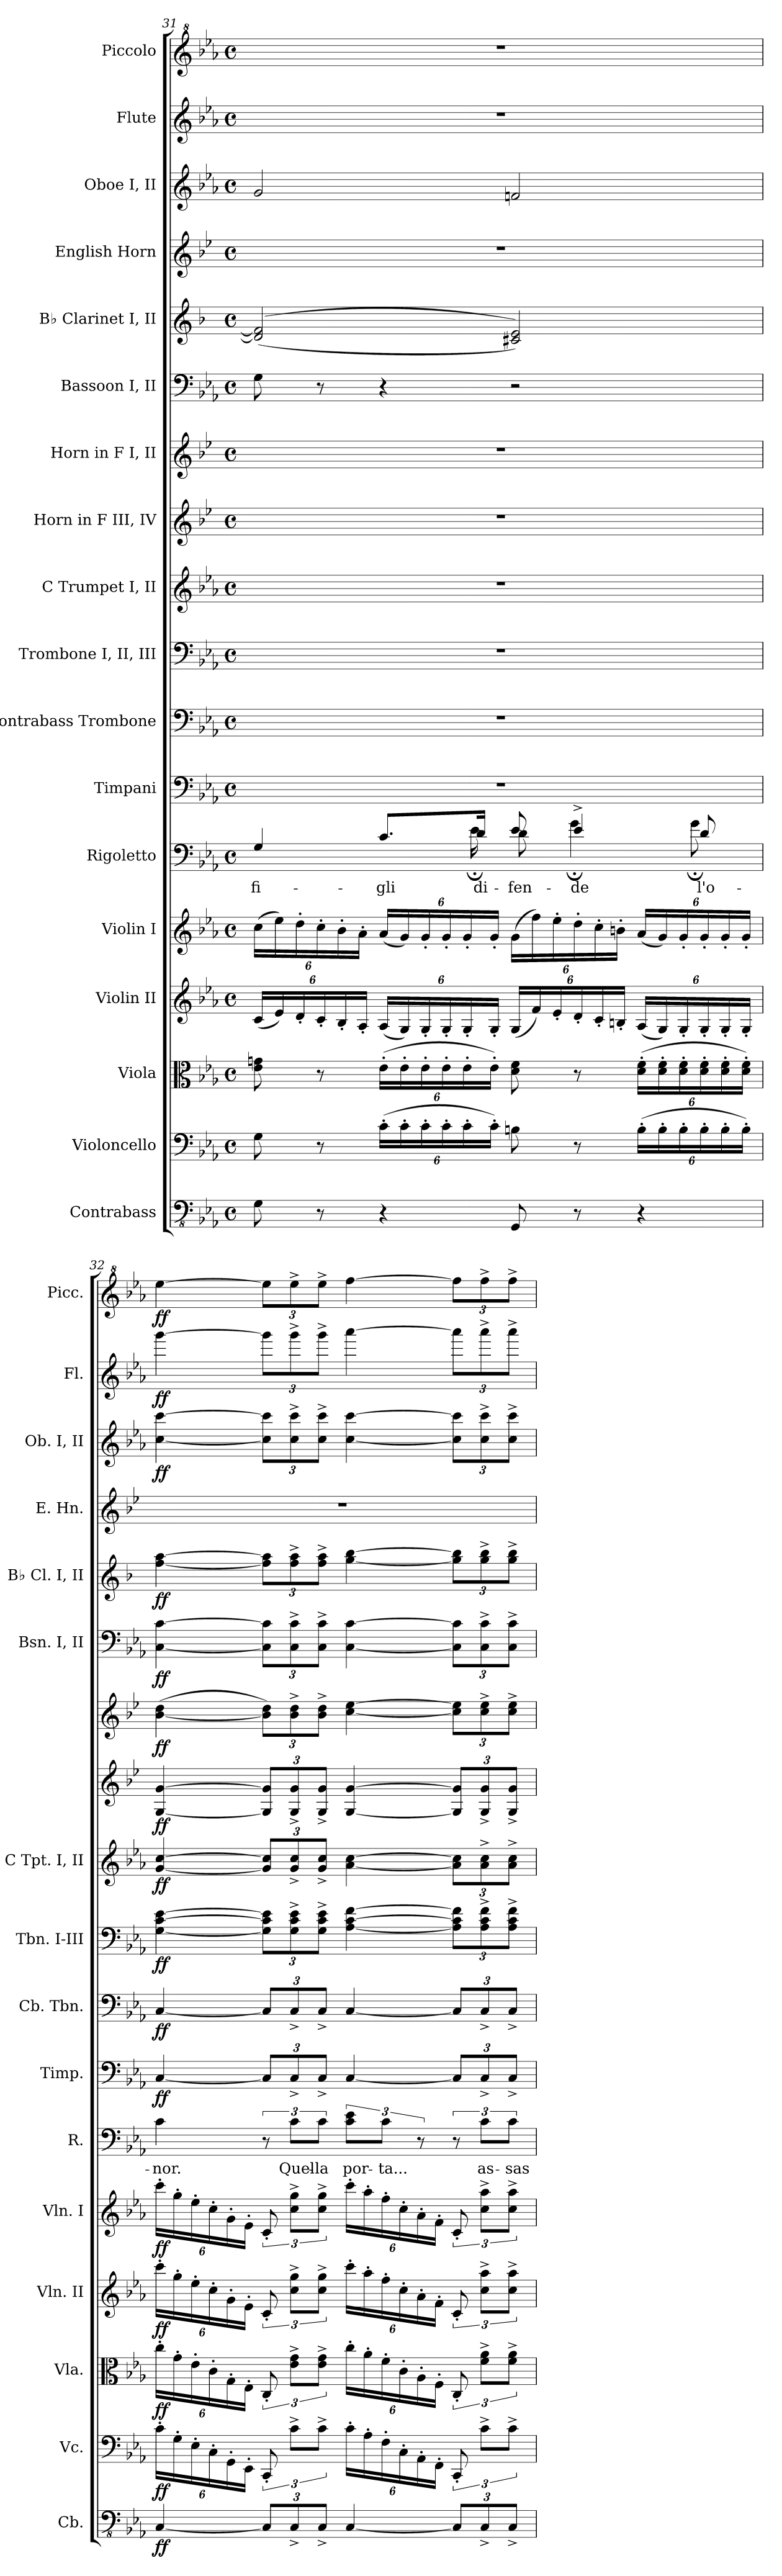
**kern	**dynam	**kern	**dynam	**kern	**dynam	**kern	**dynam	**kern	**dynam	**kern	**text	**kern	**dynam	**kern	**dynam	**kern	**dynam	**kern	**dynam	**kern	**dynam	**kern	**dynam	**kern	**dynam	**kern	**dynam	**kern	**kern	**dynam	**kern	**dynam	**kern	**dynam
*part18	*part18	*part17	*part17	*part16	*part16	*part15	*part15	*part14	*part14	*part13	*part13	*part12	*part12	*part11	*part11	*part10	*part10	*part9	*part9	*part8	*part8	*part7	*part7	*part6	*part6	*part5	*part5	*part4	*part3	*part3	*part2	*part2	*part1	*part1
*staff18	*staff18	*staff17	*staff17	*staff16	*staff16	*staff15	*staff15	*staff14	*staff14	*staff13	*staff13	*staff12	*staff12	*staff11	*staff11	*staff10	*staff10	*staff9	*staff9	*staff8	*staff8	*staff7	*staff7	*staff6	*staff6	*staff5	*staff5	*staff4	*staff3	*staff3	*staff2	*staff2	*staff1	*staff1
*I"Contrabass	*	*I"Violoncello	*	*I"Viola	*	*I"Violin II	*	*I"Violin I	*	*I"Rigoletto	*	*I"Timpani	*	*I"Contrabass  Trombone	*	*I"Trombone I, II, III	*	*I"C Trumpet I, II	*	*I"Horn in F III, IV	*	*I"Horn in F I, II	*	*I"Bassoon I, II	*	*I"B♭ Clarinet I, II	*	*I"English Horn	*I"Oboe I, II	*	*I"Flute	*	*I"Piccolo	*
*I'Cb.	*	*I'Vc.	*	*I'Vla.	*	*I'Vln. II	*	*I'Vln. I	*	*I'R.	*	*I'Timp.	*	*I'Cb.  Tbn.	*	*I'Tbn. I-III	*	*I'C Tpt. I, II	*	*	*	*	*	*I'Bsn. I, II	*	*I'B♭ Cl. I, II	*	*I'E. Hn.	*I'Ob. I, II	*	*I'Fl.	*	*I'Picc.	*
!!LO:PB:g=z
*clefFv4	*	*clefF4	*	*clefC3	*	*clefG2	*	*clefG2	*	*clefF4	*	*clefF4	*	*clefF4	*	*clefF4	*	*clefG2	*	*clefG2	*	*clefG2	*	*clefF4	*	*clefG2	*	*clefG2	*clefG2	*	*clefG2	*	*clefG^2	*
*	*	*	*	*	*	*	*	*	*	*	*	*	*	*	*	*	*	*	*	*ITrd4c7	*	*ITrd4c7	*	*	*	*ITrd1c2	*	*ITrd4c7	*	*	*	*	*ITrd-7c-12	*
*k[b-e-a-]	*	*k[b-e-a-]	*	*k[b-e-a-]	*	*k[b-e-a-]	*	*k[b-e-a-]	*	*k[b-e-a-]	*	*k[b-e-a-]	*	*k[b-e-a-]	*	*k[b-e-a-]	*	*k[b-e-a-]	*	*k[b-e-a-]	*	*k[b-e-a-]	*	*k[b-e-a-]	*	*k[b-e-a-]	*	*k[b-e-a-]	*k[b-e-a-]	*	*k[b-e-a-]	*	*k[b-e-a-]	*
*M4/4	*	*M4/4	*	*M4/4	*	*M4/4	*	*M4/4	*	*M4/4	*	*M4/4	*	*M4/4	*	*M4/4	*	*M4/4	*	*M4/4	*	*M4/4	*	*M4/4	*	*M4/4	*	*M4/4	*M4/4	*	*M4/4	*	*M4/4	*
*met(c)	*	*met(c)	*	*met(c)	*	*met(c)	*	*met(c)	*	*met(c)	*	*met(c)	*	*met(c)	*	*met(c)	*	*met(c)	*	*met(c)	*	*met(c)	*	*met(c)	*	*met(c)	*	*met(c)	*met(c)	*	*met(c)	*	*met(c)	*
*	*	*	*	*	*	*Xbrackettup	*	*Xbrackettup	*	*	*	*	*	*	*	*	*	*	*	*	*	*	*	*	*	*	*	*	*	*	*	*	*	*
=31	=31	=31	=31	=31	=31	=31	=31	=31	=31	=31	=31	=31	=31	=31	=31	=31	=31	=31	=31	=31	=31	=31	=31	=31	=31	=31	=31	=31	=31	=31	=31	=31	=31	=31
*	*	*	*	*	*	*	*	*	*	*^	*	*	*	*	*	*	*	*	*	*	*	*	*	*	*	*	*	*	*	*	*	*	*	*
8GG\	.	8G\	.	8e-\ 8gn\	.	(24c/LL	.	(24cc\LL	.	4G/	4..ryy	fi-	1r	.	1r	.	1r	.	1r	.	1r	.	1r	.	8G\	.	(>(2c/] 2e-/]	.	1r	2g/	.	1r	.	1r	.
.	.	.	.	.	.	24e-/)	.	24ee-\)	.	.	.	.	.	.	.	.	.	.	.	.	.	.	.	.	.	.	.	.	.	.	.	.	.	.	.
.	.	.	.	.	.	24d'/	.	24dd'\	.	.	.	.	.	.	.	.	.	.	.	.	.	.	.	.	.	.	.	.	.	.	.	.	.	.	.
8r	.	8r	.	8r	.	24c'/	.	24cc'\	.	.	.	.	.	.	.	.	.	.	.	.	.	.	.	.	8r	.	.	.	.	.	.	.	.	.	.
.	.	.	.	.	.	24B-'/	.	24b-'\	.	.	.	.	.	.	.	.	.	.	.	.	.	.	.	.	.	.	.	.	.	.	.	.	.	.	.
.	.	.	.	.	.	24A-'/JJ	.	24a-'\JJ	.	.	.	.	.	.	.	.	.	.	.	.	.	.	.	.	.	.	.	.	.	.	.	.	.	.	.
*	*	*Xbrackettup	*	*Xbrackettup	*	*	*	*	*	*	*	*	*	*	*	*	*	*	*	*	*	*	*	*	*	*	*	*	*	*	*	*	*	*	*
4r	.	(24c'\LL	.	(24e-'\LL	.	(24A-/LL	.	(24a-/LL	.	8.c/L	.	-gli	.	.	.	.	.	.	.	.	.	.	.	.	4r	.	.	.	.	.	.	.	.	.	.
.	.	24c'\	.	24e-'\	.	24G/)	.	24g/)	.	.	.	.	.	.	.	.	.	.	.	.	.	.	.	.	.	.	.	.	.	.	.	.	.	.	.
.	.	24c'\	.	24e-'\	.	24G'/	.	24g'/	.	.	.	.	.	.	.	.	.	.	.	.	.	.	.	.	.	.	.	.	.	.	.	.	.	.	.
.	.	24c'\	.	24e-'\	.	24G'/	.	24g'/	.	.	.	.	.	.	.	.	.	.	.	.	.	.	.	.	.	.	.	.	.	.	.	.	.	.	.
.	.	24c'\	.	24e-'\	.	24G'/	.	24g'/	.	.	.	.	.	.	.	.	.	.	.	.	.	.	.	.	.	.	.	.	.	.	.	.	.	.	.
.	.	.	.	.	.	.	.	.	.	16d/Jk	16e-;<	di-	.	.	.	.	.	.	.	.	.	.	.	.	.	.	.	.	.	.	.	.	.	.	.
.	.	24c'\JJ)	.	24e-'\JJ)	.	24G'/JJ	.	24g'/JJ	.	.	.	.	.	.	.	.	.	.	.	.	.	.	.	.	.	.	.	.	.	.	.	.	.	.	.
8GGG/	.	8Bn\	.	8d\ 8f\	.	(24G/LL	.	(24g\LL	.	8e-/	8d	-fen-	.	.	.	.	.	.	.	.	.	.	.	.	2r	.	2Bn/ 2d/))	.	.	2fn/	.	.	.	.	.
.	.	.	.	.	.	24f/)	.	24ff\)	.	.	.	.	.	.	.	.	.	.	.	.	.	.	.	.	.	.	.	.	.	.	.	.	.	.	.
.	.	.	.	.	.	24e-'/	.	24ee-'\	.	.	.	.	.	.	.	.	.	.	.	.	.	.	.	.	.	.	.	.	.	.	.	.	.	.	.
8r	.	8r	.	8r	.	24d'/	.	24dd'\	.	4e-^/	4g;<	-de	.	.	.	.	.	.	.	.	.	.	.	.	.	.	.	.	.	.	.	.	.	.	.
.	.	.	.	.	.	24c'/	.	24cc'\	.	.	.	.	.	.	.	.	.	.	.	.	.	.	.	.	.	.	.	.	.	.	.	.	.	.	.
.	.	.	.	.	.	24Bn'/JJ	.	24bn'\JJ	.	.	.	.	.	.	.	.	.	.	.	.	.	.	.	.	.	.	.	.	.	.	.	.	.	.	.
4r	.	(24B'\LL	.	(24d\' 24f\'LL	.	(24A-/LL	.	(24a-/LL	.	.	.	.	.	.	.	.	.	.	.	.	.	.	.	.	.	.	.	.	.	.	.	.	.	.	.
.	.	24B'\	.	24d\' 24f\'	.	24G/)	.	24g/)	.	.	.	.	.	.	.	.	.	.	.	.	.	.	.	.	.	.	.	.	.	.	.	.	.	.	.
.	.	24B'\	.	24d\' 24f\'	.	24G'/	.	24g'/	.	.	.	.	.	.	.	.	.	.	.	.	.	.	.	.	.	.	.	.	.	.	.	.	.	.	.
.	.	24B'\	.	24d\' 24f\'	.	24G'/	.	24g'/	.	8d/	8g;<	l'o-	.	.	.	.	.	.	.	.	.	.	.	.	.	.	.	.	.	.	.	.	.	.	.
.	.	24B'\	.	24d\' 24f\'	.	24G'/	.	24g'/	.	.	.	.	.	.	.	.	.	.	.	.	.	.	.	.	.	.	.	.	.	.	.	.	.	.	.
.	.	24B'\JJ)	.	24d\' 24f\'JJ)	.	24G'/JJ	.	24g'/JJ	.	.	.	.	.	.	.	.	.	.	.	.	.	.	.	.	.	.	.	.	.	.	.	.	.	.	.
*	*	*	*	*	*	*	*	*	*	*v	*v	*	*	*	*	*	*	*	*	*	*	*	*	*	*	*	*	*	*	*	*	*	*	*	*
=32	=32	=32	=32	=32	=32	=32	=32	=32	=32	=32	=32	=32	=32	=32	=32	=32	=32	=32	=32	=32	=32	=32	=32	=32	=32	=32	=32	=32	=32	=32	=32	=32	=32	=32
*	*	*	*	*	*	*	*	*	*	*	*	*	*	*	*	*	*	*	*	*	*	*	*	*	*	*	*	*	*	*	*	*	*MM80	*
!	!LO:DY:b	!	!LO:DY:b	!	!LO:DY:b	!	!LO:DY:b	!	!LO:DY:b	!	!	!	!LO:DY:b	!	!LO:DY:b	!	!LO:DY:b	!	!LO:DY:b	!	!LO:DY:b	!	!LO:DY:b	!	!LO:DY:b	!	!LO:DY:b	!	!	!LO:DY:b	!	!LO:DY:b	!	!LO:DY:b
[4CC/	ff	24c'\LL	ff	24cc'\LL	ff	24ccc'\LL	ff	24ccc'\LL	ff	4c\	-nor.	[4C/	ff	[4C/	ff	[4G\ [4c\ [4e-\	ff	[4g/ [4cc/	ff	[4C/ [4c/	ff	(>[4e-\ 4g\	ff	[4C\ [4c\	ff	[4ee-\ [4gg\	ff	1r	[4cc\ [4ccc\	ff	[4ggg\	ff	[4eeee-\	ff
.	.	24G'\	.	24g'\	.	24gg'\	.	24gg'\	.	.	.	.	.	.	.	.	.	.	.	.	.	.	.	.	.	.	.	.	.	.	.	.	.	.
.	.	24E-'\	.	24e-'\	.	24ee-'\	.	24ee-'\	.	.	.	.	.	.	.	.	.	.	.	.	.	.	.	.	.	.	.	.	.	.	.	.	.	.
.	.	24C'\	.	24c'\	.	24cc'\	.	24cc'\	.	.	.	.	.	.	.	.	.	.	.	.	.	.	.	.	.	.	.	.	.	.	.	.	.	.
.	.	24GG'\	.	24G'\	.	24g'\	.	24g'\	.	.	.	.	.	.	.	.	.	.	.	.	.	.	.	.	.	.	.	.	.	.	.	.	.	.
.	.	24EE-'\JJ	.	24E-'\JJ	.	24e-'\JJ	.	24e-'\JJ	.	.	.	.	.	.	.	.	.	.	.	.	.	.	.	.	.	.	.	.	.	.	.	.	.	.
*Xbrackettup	*	*brackettup	*	*brackettup	*	*brackettup	*	*brackettup	*	*	*	*Xbrackettup	*	*Xbrackettup	*	*Xbrackettup	*	*Xbrackettup	*	*Xbrackettup	*	*Xbrackettup	*	*Xbrackettup	*	*Xbrackettup	*	*	*Xbrackettup	*	*Xbrackettup	*	*Xbrackettup	*
12CC/L]	.	12CC'/	.	12C'/	.	12c'/	.	12c'/	.	12r	.	12C/L]	.	12C/L]	.	12G\] 12c\] 12e-\]L	.	12g/] 12cc/]L	.	12C/] 12c/]L	.	12e-\] 12g\L)	.	12C\] 12c\]L	.	12ee-\] 12gg\]L	.	.	12cc\] 12ccc\]L	.	12ggg\L]	.	12eeee-\L]	.
12CC^/	.	12c^\L	.	12e-\^ 12g\^L	.	12cc\^ 12gg\^L	.	12cc\^ 12gg\^L	.	12c\L	Quel-	12C^/	.	12C^/	.	12G\^ 12c\^ 12e-\^	.	12g/^ 12cc/^	.	12C/^ 12c/^	.	12e-\^ 12g\^	.	12C\^ 12c\^	.	12ee-\^ 12gg\^	.	.	12cc\^ 12ccc\^	.	12ggg^\	.	12eeee-^\	.
12CC^/J	.	12c^\J	.	12e-\^ 12g\^J	.	12cc\^ 12gg\^J	.	12cc\^ 12gg\^J	.	12c\J	-la	12C^/J	.	12C^/J	.	12G\^ 12c\^ 12e-\^J	.	12g/^ 12cc/^J	.	12C/^ 12c/^J	.	12e-\^ 12g\^J	.	12C\^ 12c\^J	.	12ee-\^ 12gg\^J	.	.	12cc\^ 12ccc\^J	.	12ggg^\J	.	12eeee-^\J	.
*	*	*Xbrackettup	*	*Xbrackettup	*	*Xbrackettup	*	*Xbrackettup	*	*	*	*	*	*	*	*	*	*	*	*	*	*	*	*	*	*	*	*	*	*	*	*	*	*
[4CC/	.	24c'\LL	.	24cc'\LL	.	24ccc'\LL	.	24ccc'\LL	.	12c\ 12e-!\L	por-	[4C/	.	[4C/	.	[4A-\ [4c\ [4f\	.	[4a-\ [4cc\	.	[4C/ [4c/	.	[4f\ [4a-\	.	[4C\ [4c\	.	[4ff\ [4aa-\	.	.	[4cc\ [4ccc\	.	[4aaa-\	.	[4ffff\	.
.	.	24A-'\	.	24a-'\	.	24aa-'\	.	24aa-'\	.	.	.	.	.	.	.	.	.	.	.	.	.	.	.	.	.	.	.	.	.	.	.	.	.	.
.	.	24F'\	.	24f'\	.	24ff'\	.	24ff'\	.	12c\J	-ta...	.	.	.	.	.	.	.	.	.	.	.	.	.	.	.	.	.	.	.	.	.	.	.
.	.	24C'\	.	24c'\	.	24cc'\	.	24cc'\	.	.	.	.	.	.	.	.	.	.	.	.	.	.	.	.	.	.	.	.	.	.	.	.	.	.
.	.	24AA-'\	.	24A-'\	.	24a-'\	.	24a-'\	.	12r	.	.	.	.	.	.	.	.	.	.	.	.	.	.	.	.	.	.	.	.	.	.	.	.
.	.	24FF'\JJ	.	24F'\JJ	.	24f'\JJ	.	24f'\JJ	.	.	.	.	.	.	.	.	.	.	.	.	.	.	.	.	.	.	.	.	.	.	.	.	.	.
*	*	*brackettup	*	*brackettup	*	*brackettup	*	*brackettup	*	*	*	*	*	*	*	*	*	*	*	*	*	*	*	*	*	*	*	*	*	*	*	*	*	*
12CC/L]	.	12CC'/	.	12C'/	.	12c'/	.	12c'/	.	12r	.	12C/L]	.	12C/L]	.	12A-\] 12c\] 12f\]L	.	12a-\] 12cc\]L	.	12C/] 12c/]L	.	12f\] 12a-\]L	.	12C\] 12c\]L	.	12ff\] 12aa-\]L	.	.	12cc\] 12ccc\]L	.	12aaa-\L]	.	12ffff\L]	.
12CC^/	.	12c^\L	.	12f\^ 12a-\^L	.	12cc\^ 12aa-\^L	.	12cc\^ 12aa-\^L	.	12c\L	as-	12C^/	.	12C^/	.	12A-\^ 12c\^ 12f\^	.	12a-\^ 12cc\^	.	12C/^ 12c/^	.	12f\^ 12a-\^	.	12C\^ 12c\^	.	12ff\^ 12aa-\^	.	.	12cc\^ 12ccc\^	.	12aaa-^\	.	12ffff^\	.
12CC^/J	.	12c^\J	.	12f\^ 12a-\^J	.	12cc\^ 12aa-\^J	.	12cc\^ 12aa-\^J	.	12c\J	-sas-	12C^/J	.	12C^/J	.	12A-\^ 12c\^ 12f\^J	.	12a-\^ 12cc\^J	.	12C/^ 12c/^J	.	12f\^ 12a-\^J	.	12C\^ 12c\^J	.	12ff\^ 12aa-\^J	.	.	12cc\^ 12ccc\^J	.	12aaa-^\J	.	12ffff^\J	.
=	=	=	=	=	=	=	=	=	=	=	=	=	=	=	=	=	=	=	=	=	=	=	=	=	=	=	=	=	=	=	=	=	=	=
*-	*-	*-	*-	*-	*-	*-	*-	*-	*-	*-	*-	*-	*-	*-	*-	*-	*-	*-	*-	*-	*-	*-	*-	*-	*-	*-	*-	*-	*-	*-	*-	*-	*-	*-
